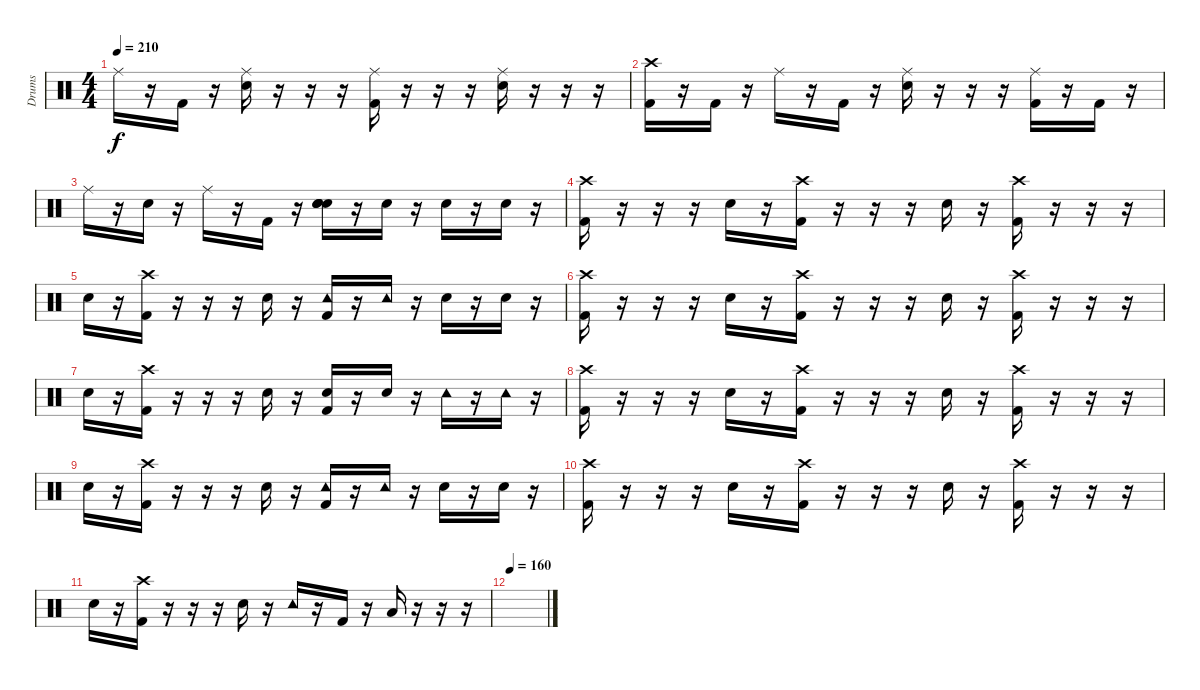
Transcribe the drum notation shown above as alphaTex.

\track ("Drums" "Drums") {instrument percussion}
\staff {score}
\articulation defaults
\ts (4 4)
\tempo 210
\clef neutral
\ks c "Ride (middle)".16{dy f}
r.16 "Kick (hit) 2".16 r.16 ("Ride (middle)" "Snare (hit) 2").16 r.16 r.16 r.16 ("Ride (middle)" "Kick (hit) 2").16 r.16 r.16 r.16 ("Ride (middle)" "Snare (hit) 2").16 r.16 r.16 r.16 |
("Crash high (hit)" "Kick (hit) 2").16 r.16 "Kick (hit) 2".16 r.16 "Ride (middle)".16 r.16 "Kick (hit) 2".16 r.16 ("Ride (middle)" "Snare (hit) 2").16 r.16 r.16 r.16 ("Ride (middle)" "Kick (hit) 2").16 r.16 "Kick (hit) 2".16 r.16 |
"Ride (middle)".16 r.16 "Snare (hit) 2".16 r.16 "Ride (middle)".16 r.16 "Kick (hit) 2".16 r.16 ("Snare (hit) 2" "Snare (hit) 2" "Snare (hit) 2" "Snare (hit) 2").16 r.16 "Snare (hit) 2".16 r.16 "Snare (hit) 2".16 r.16 "Snare (hit) 2".16 r.16 |
("Crash high (hit)" "Kick (hit) 2").16 r.16 r.16 r.16 "Snare (hit) 2".16 r.16 ("Crash high (hit)" "Kick (hit) 2").16 r.16 r.16 r.16 "Snare (hit) 2".16 r.16 ("Crash high (hit)" "Kick (hit) 2").16 r.16 r.16 r.16 |
"Snare (hit) 2".16 r.16 ("Crash high (hit)" "Kick (hit) 2").16 r.16 r.16 r.16 "Snare (hit) 2".16 r.16 ("Tambourine (hit)" "Kick (hit) 2").16 r.16 "Tambourine (hit)".16 r.16 "Snare (hit) 2".16 r.16 "Snare (hit) 2".16 r.16 |
("Crash high (hit)" "Kick (hit) 2").16 r.16 r.16 r.16 "Snare (hit) 2".16 r.16 ("Crash high (hit)" "Kick (hit) 2").16 r.16 r.16 r.16 "Snare (hit) 2".16 r.16 ("Crash high (hit)" "Kick (hit) 2").16 r.16 r.16 r.16 |
"Snare (hit) 2".16 r.16 ("Crash high (hit)" "Kick (hit) 2").16 r.16 r.16 r.16 "Snare (hit) 2".16 r.16 ("Snare (hit) 2" "Kick (hit) 2").16 r.16 "Snare (hit) 2".16 r.16 "Tambourine (hit)".16 r.16 "Tambourine (hit)".16 r.16 |
("Crash high (hit)" "Kick (hit) 2").16 r.16 r.16 r.16 "Snare (hit) 2".16 r.16 ("Crash high (hit)" "Kick (hit) 2").16 r.16 r.16 r.16 "Snare (hit) 2".16 r.16 ("Crash high (hit)" "Kick (hit) 2").16 r.16 r.16 r.16 |
"Snare (hit) 2".16 r.16 ("Crash high (hit)" "Kick (hit) 2").16 r.16 r.16 r.16 "Snare (hit) 2".16 r.16 ("Tambourine (hit)" "Kick (hit) 2").16 r.16 "Tambourine (hit)".16 r.16 "Snare (hit) 2".16 r.16 "Snare (hit) 2".16 r.16 |
("Crash high (hit)" "Kick (hit) 2").16 r.16 r.16 r.16 "Snare (hit) 2".16 r.16 ("Crash high (hit)" "Kick (hit) 2").16 r.16 r.16 r.16 "Snare (hit) 2".16 r.16 ("Crash high (hit)" "Kick (hit) 2").16 r.16 r.16 r.16 |
"Snare (hit) 2".16 r.16 ("Crash high (hit)" "Kick (hit) 2").16 r.16 r.16 r.16 "Snare (hit) 2".16 r.16 "Tambourine (hit)".16 r.16 "Kick (hit) 2".16 r.16 "Low Floor Tom (hit)".16 r.16 r.16 r.16 |
\tempo 160
